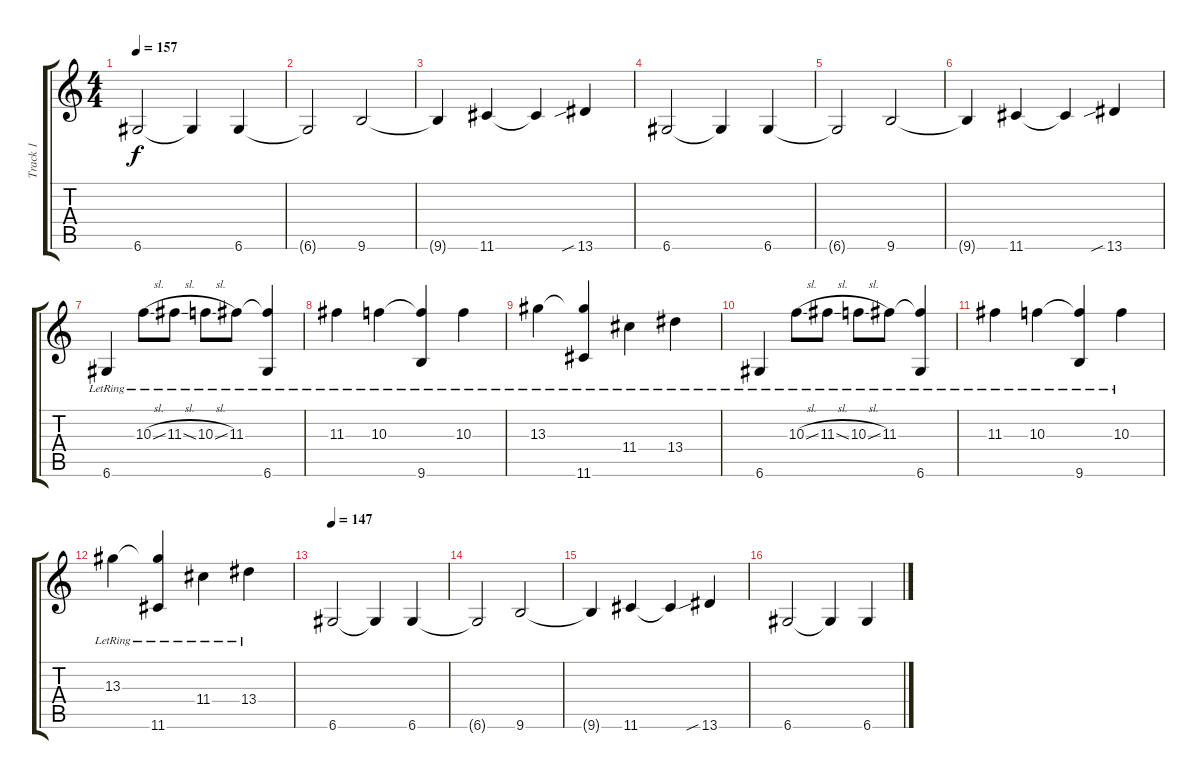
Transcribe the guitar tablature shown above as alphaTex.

\track ("Track 1" "Track 1") {instrument electricguitarjazz}
\staff {score tabs}
\tuning (E4 B3 G3 D3 A2 D2) {hide}
\ts (4 4)
\tempo 157
\clef g2
\ks c
6.6.2{dy f instrument electricguitarjazz} 6.6{t}.4 6.6.4 |
6.6{t}.2 9.6.2 |
9.6{t}.4 11.6.4 11.6{t}.4 13.6{sib}.4 |
6.6.2 6.6{t}.4 6.6.4 |
6.6{t}.2 9.6.2 |
9.6{t}.4 11.6.4 11.6{t}.4 13.6{sib}.4 |
6.6{lr}.4 10.3{sl lr}.8 11.3{sl lr}.8 10.3{sl lr}.8 11.3{lr}.8 (11.3{t} 6.6{lr}).4 |
11.3{lr}.4 10.3{lr}.4 (10.3{t} 9.6{lr}).4 10.3{lr}.4 |
13.3{lr}.4 (13.3{t} 11.6{lr}).4 11.4{lr}.4 13.4{lr}.4 |
6.6{lr}.4 10.3{sl lr}.8 11.3{sl lr}.8 10.3{sl lr}.8 11.3{lr}.8 (11.3{t} 6.6{lr}).4 |
11.3{lr}.4 10.3{lr}.4 (10.3{t} 9.6{lr}).4 10.3{lr}.4 |
13.3{lr}.4 (13.3{t} 11.6{lr}).4 11.4{lr}.4 13.4{lr}.4 |
\tempo 147
6.6.2 6.6{t}.4 6.6.4 |
6.6{t}.2 9.6.2 |
9.6{t}.4 11.6.4 11.6{t}.4 13.6{sib}.4 |
6.6.2 6.6{t}.4 6.6.4
